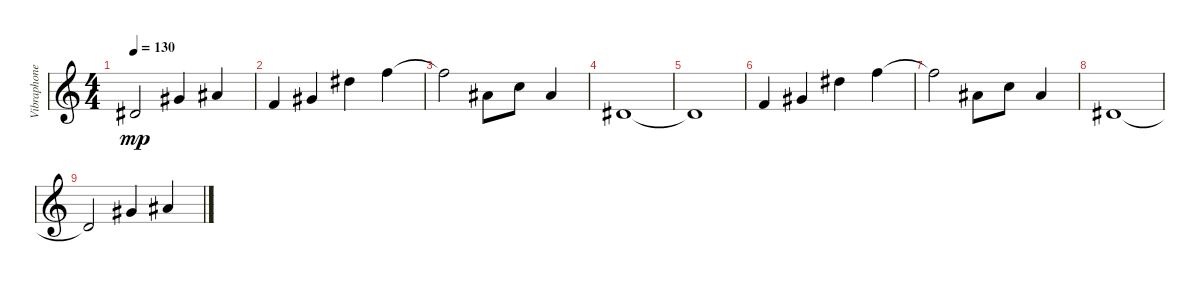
\track ("Vibraphone" "Vibraphone") {instrument vibraphone}
\staff {score}
\tuning (E4 B3 G3 D3 A2 E2 B1) {hide}
\ts (4 4)
\tempo 130
\clef g2
\ks c
4.2{t}.2{dy mp} 4.1.4 6.1.4 |
1.1.4 4.1.4 11.1.4 13.1.4 |
13.1{t}.2 6.1.8 8.1.8 6.1.4 |
4.2.1 |
4.2{t}.1 |
1.1.4 4.1.4 11.1.4 13.1.4 |
13.1{t}.2 6.1.8 8.1.8 6.1.4 |
4.2.1 |
4.2{t}.2 4.1.4 6.1.4
